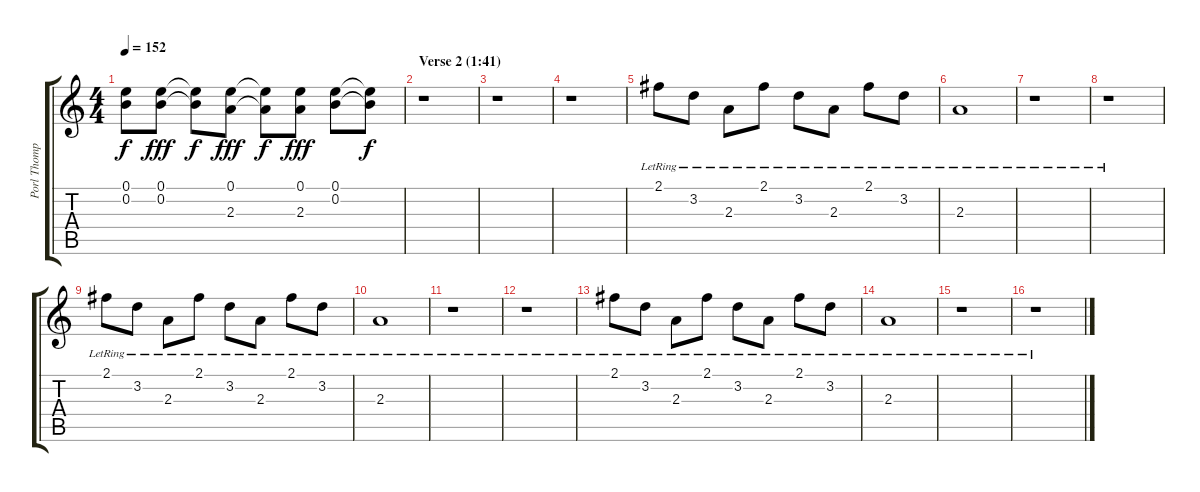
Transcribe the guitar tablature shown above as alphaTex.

\track ("Porl Thompson (electric lead guitar)" "Porl Thomp") {instrument electricguitarclean}
\staff {score tabs}
\tuning (E4 B3 G3 D3 A2 E2) {hide}
\ts (4 4)
\tempo 152
\clef g2
\ks c
(0.1{t} 0.2{t}).8{dy f} (0.1 0.2).8{dy fff} (0.1{t} 0.2{t}).8{dy f} (0.1 2.3).8{dy fff} (0.1{t} 2.3{t}).8{dy f} (0.1 2.3).8{dy fff} (0.1 0.2).8 (0.1{t} 0.2{t}).8{dy f} |
\section ("" "Verse 2 (1:41)")
r.1 |
r.1 |
r.1 |
2.1{lr}.8 3.2{lr}.8 2.3{lr}.8 2.1{lr}.8 3.2{lr}.8 2.3{lr}.8 2.1{lr}.8 3.2{lr}.8 |
2.3{lr}.1 |
r.1 |
r.1 |
2.1{lr}.8 3.2{lr}.8 2.3{lr}.8 2.1{lr}.8 3.2{lr}.8 2.3{lr}.8 2.1{lr}.8 3.2{lr}.8 |
2.3{lr}.1 |
r.1 |
r.1 |
2.1{lr}.8 3.2{lr}.8 2.3{lr}.8 2.1{lr}.8 3.2{lr}.8 2.3{lr}.8 2.1{lr}.8 3.2{lr}.8 |
2.3{lr}.1 |
r.1 |
r.1
